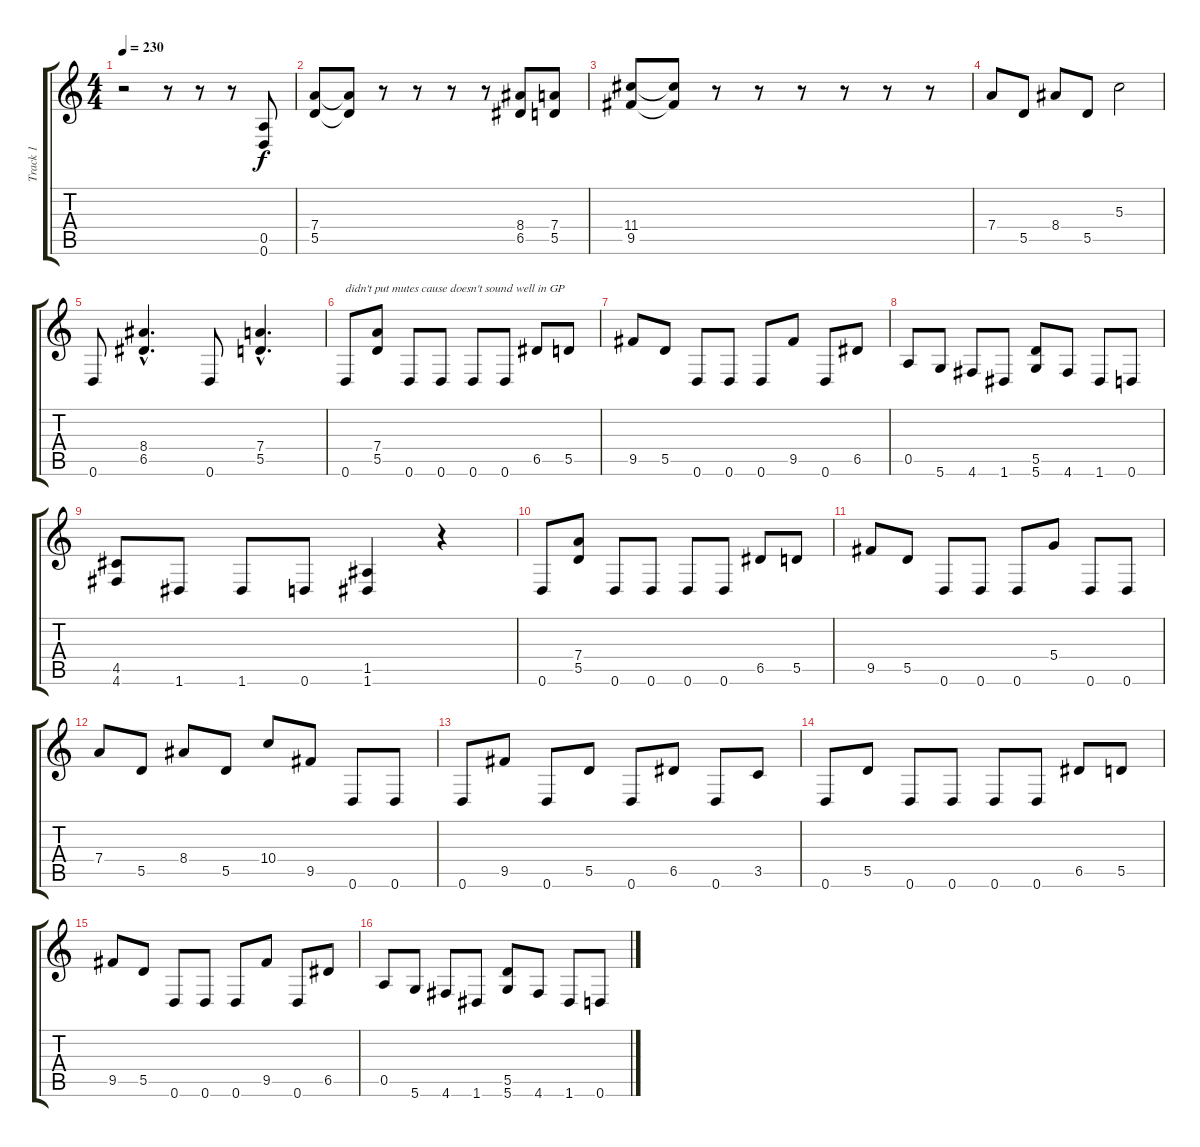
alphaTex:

\track ("Track 1" "Track 1") {instrument overdrivenguitar}
\staff {score tabs}
\tuning (E4 B3 G3 D3 A2 D2) {hide}
\ts (4 4)
\tempo 230
\clef g2
\ks c
r.2{dy f} r.8 r.8 r.8 (0.5 0.6).8 |
(7.4 5.5).8 (7.4{t} 5.5{t}).8 r.8 r.8 r.8 r.8 (8.4 6.5).8 (7.4 5.5).8 |
(11.4 9.5).8 (11.4{t} 9.5{t}).8 r.8 r.8 r.8 r.8 r.8 r.8 |
7.4.8 5.5.8 8.4.8 5.5.8 5.3.2 |
0.6.8 (8.4{hac} 6.5{hac}).4{d} 0.6.8 (7.4{hac} 5.5{hac}).4{d} |
0.6.8{txt "didn't put mutes cause doesn't sound well in GP"} (7.4 5.5).8 0.6.8 0.6.8 0.6.8 0.6.8 6.5.8 5.5.8 |
9.5.8 5.5.8 0.6.8 0.6.8 0.6.8 9.5.8 0.6.8 6.5.8 |
0.5.8 5.6.8 4.6.8 1.6.8 (5.5 5.6).8 4.6.8 1.6.8 0.6.8 |
(4.5 4.6).8 1.6.8 1.6.8 0.6.8 (1.5 1.6).4 r.4 |
0.6.8 (7.4 5.5).8 0.6.8 0.6.8 0.6.8 0.6.8 6.5.8 5.5.8 |
9.5.8 5.5.8 0.6.8 0.6.8 0.6.8 5.4.8 0.6.8 0.6.8 |
7.4.8 5.5.8 8.4.8 5.5.8 10.4.8 9.5.8 0.6.8 0.6.8 |
0.6.8 9.5.8 0.6.8 5.5.8 0.6.8 6.5.8 0.6.8 3.5.8 |
0.6.8 5.5.8 0.6.8 0.6.8 0.6.8 0.6.8 6.5.8 5.5.8 |
9.5.8 5.5.8 0.6.8 0.6.8 0.6.8 9.5.8 0.6.8 6.5.8 |
0.5.8 5.6.8 4.6.8 1.6.8 (5.5 5.6).8 4.6.8 1.6.8 0.6.8
